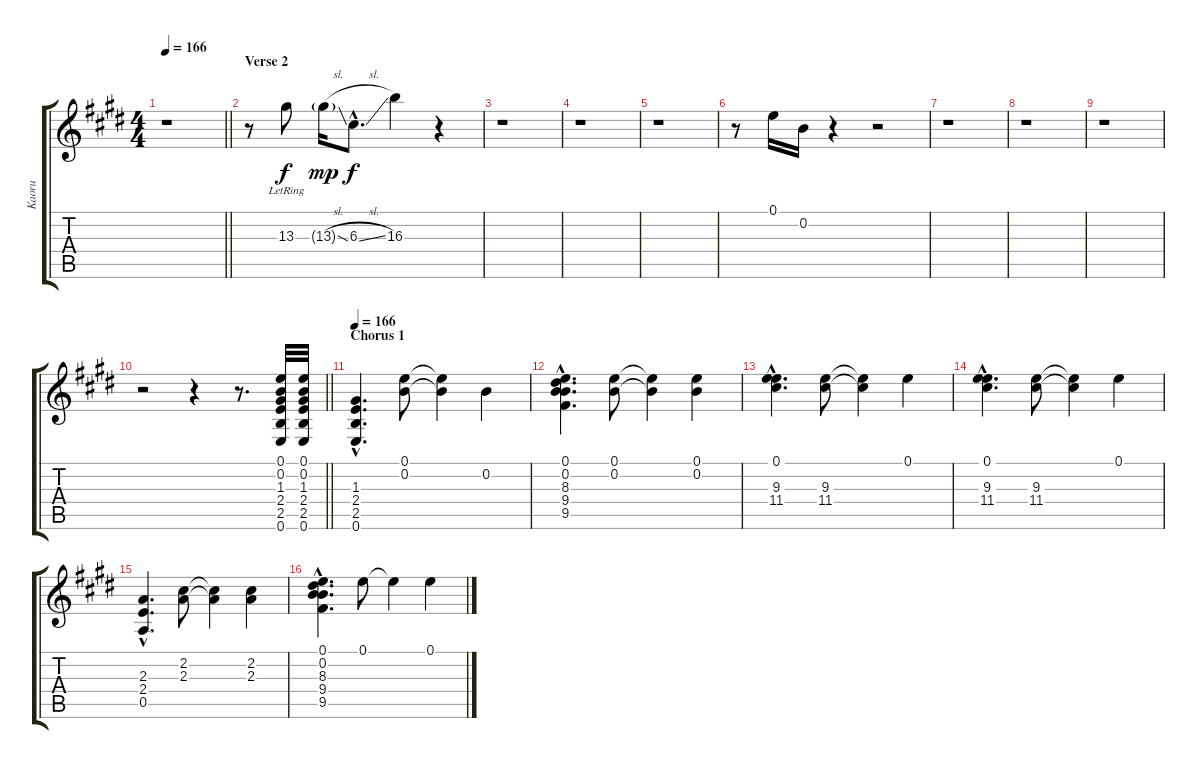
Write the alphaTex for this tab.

\track ("Kaoru" "Kaoru") {instrument distortionguitar}
\staff {score tabs}
\tuning (E4 B3 G3 D3 A2 E2) {hide}
\ts (4 4)
\tempo 166
\clef g2
\barLineRight lightlight
\ks e
r.1{dy mp} |
\section ("" "Verse 2")
r.8{instrument overdrivenguitar} 13.3{lr}.8{dy f} 13.3{sl g}.16{dy mp} 6.3{sl hac}.8{d dy f} 16.3.4 r.4 |
r.1 |
r.1 |
r.1 |
r.8{instrument acousticguitarsteel} 0.1.16 0.2.16 r.4 r.2 |
r.1 |
r.1 |
r.1 |
\barLineRight lightlight
r.2 r.4 r.8{d} (0.1 0.2 1.3 2.4 2.5 0.6).32{volume 8 instrument distortionguitar} (0.1 0.2 1.3 2.4 2.5 0.6).32 |
\section ("" "Chorus 1")
\tempo 166
(1.3{hac} 2.4{hac} 2.5{hac} 0.6{hac}).4{d} (0.1 0.2).8 (0.1{t} 0.2{t}).4 0.2.4 |
(0.1{hac} 0.2{hac} 8.3{hac} 9.4{hac} 9.5{hac}).4{d} (0.1 0.2).8 (0.1{t} 0.2{t}).4 (0.1 0.2).4 |
(0.1{hac} 9.3{hac} 11.4{hac}).4{d} (9.3 11.4).8 (9.3{t} 11.4{t}).4 0.1.4 |
(0.1{hac} 9.3{hac} 11.4{hac}).4{d} (9.3 11.4).8 (9.3{t} 11.4{t}).4 0.1.4 |
(2.3{hac} 2.4{hac} 0.5{hac}).4{d} (2.2 2.3).8 (2.2{t} 2.3{t}).4 (2.2 2.3).4 |
(0.1{hac} 0.2{hac} 8.3{hac} 9.4{hac} 9.5{hac}).4{d} 0.1.8 0.1{t}.4 0.1.4
